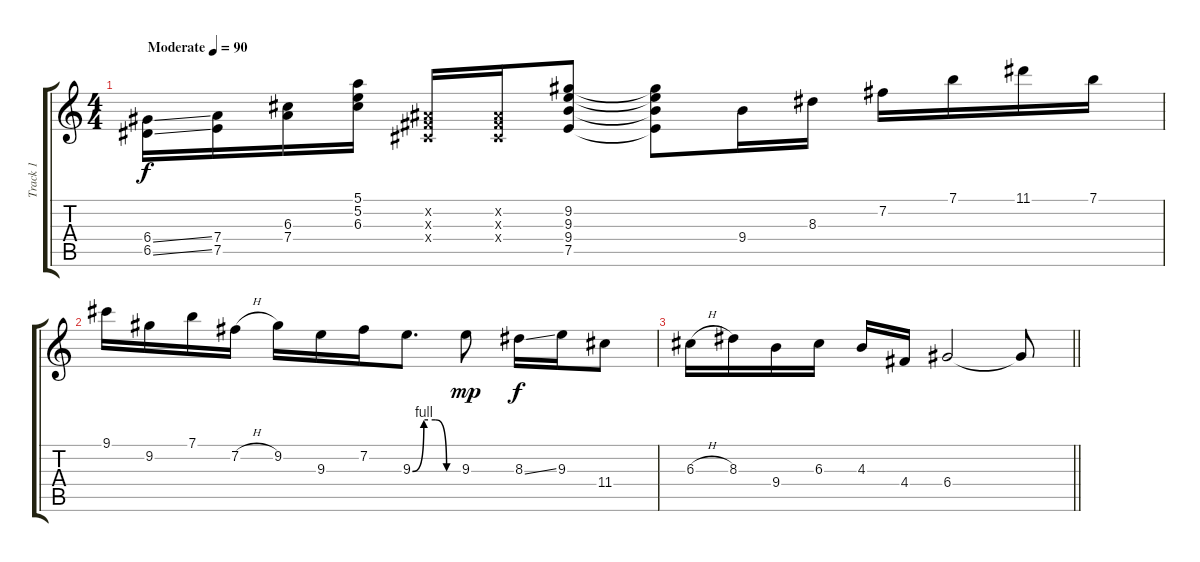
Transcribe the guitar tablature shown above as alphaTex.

\track ("Track 1" "Track 1") {instrument overdrivenguitar}
\staff {score tabs}
\tuning (E4 B3 G3 D3 A2 E2) {hide}
\ts (4 4)
\tempo (90 "Moderate")
\clef g2
\ks c
(6.4{ss} 6.5{ss}).16{dy f instrument overdrivenguitar} (7.4 7.5).16 (6.3 7.4).16 (5.1 5.2 6.3).16 (-1.2{x} -1.3{x} -1.4{x}).16 (-1.2{x} -1.3{x} -1.4{x}).16 (9.2 9.3 9.4 7.5).8 (9.2{t} 9.3{t} 9.4{t} 7.5{t}).8 9.4.16 8.3.16 7.2.16 7.1.16 11.1.16 7.1.16 |
9.1.16 9.2.16 7.1.16 7.2{h}.16 9.2.16 9.3.16 7.2.16 9.3{be (custom 0 0 15 4 30 4 45 0 60 0)}.8{d} 9.3.8{dy mp} 8.3{ss}.16{dy f} 9.3.16 11.4.8 |
\barLineRight lightlight
6.3{h}.16 8.3.16 9.4.16 6.3.16 4.3.16 4.4.16 6.4.2 6.4{t}.8
